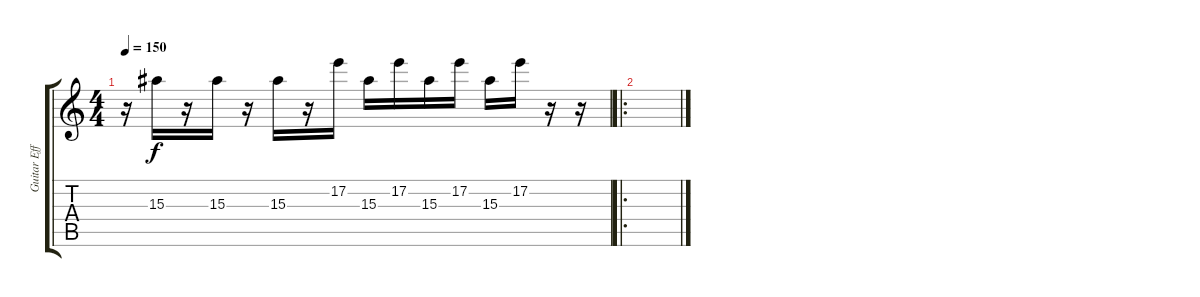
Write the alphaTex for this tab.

\track ("Guitar Effect" "Guitar Eff") {instrument distortionguitar}
\staff {score tabs}
\tuning (E4 B3 G3 D3 A2 E2) {hide}
\ts (4 4)
\tempo 150
\clef g2
\ks c
r.16{dy f} 15.3.16 r.16 15.3.16 r.16 15.3.16 r.16 17.2.16 15.3.16 17.2.16 15.3.16 17.2.16 15.3.16 17.2.16 r.16 r.16 |
\ro
